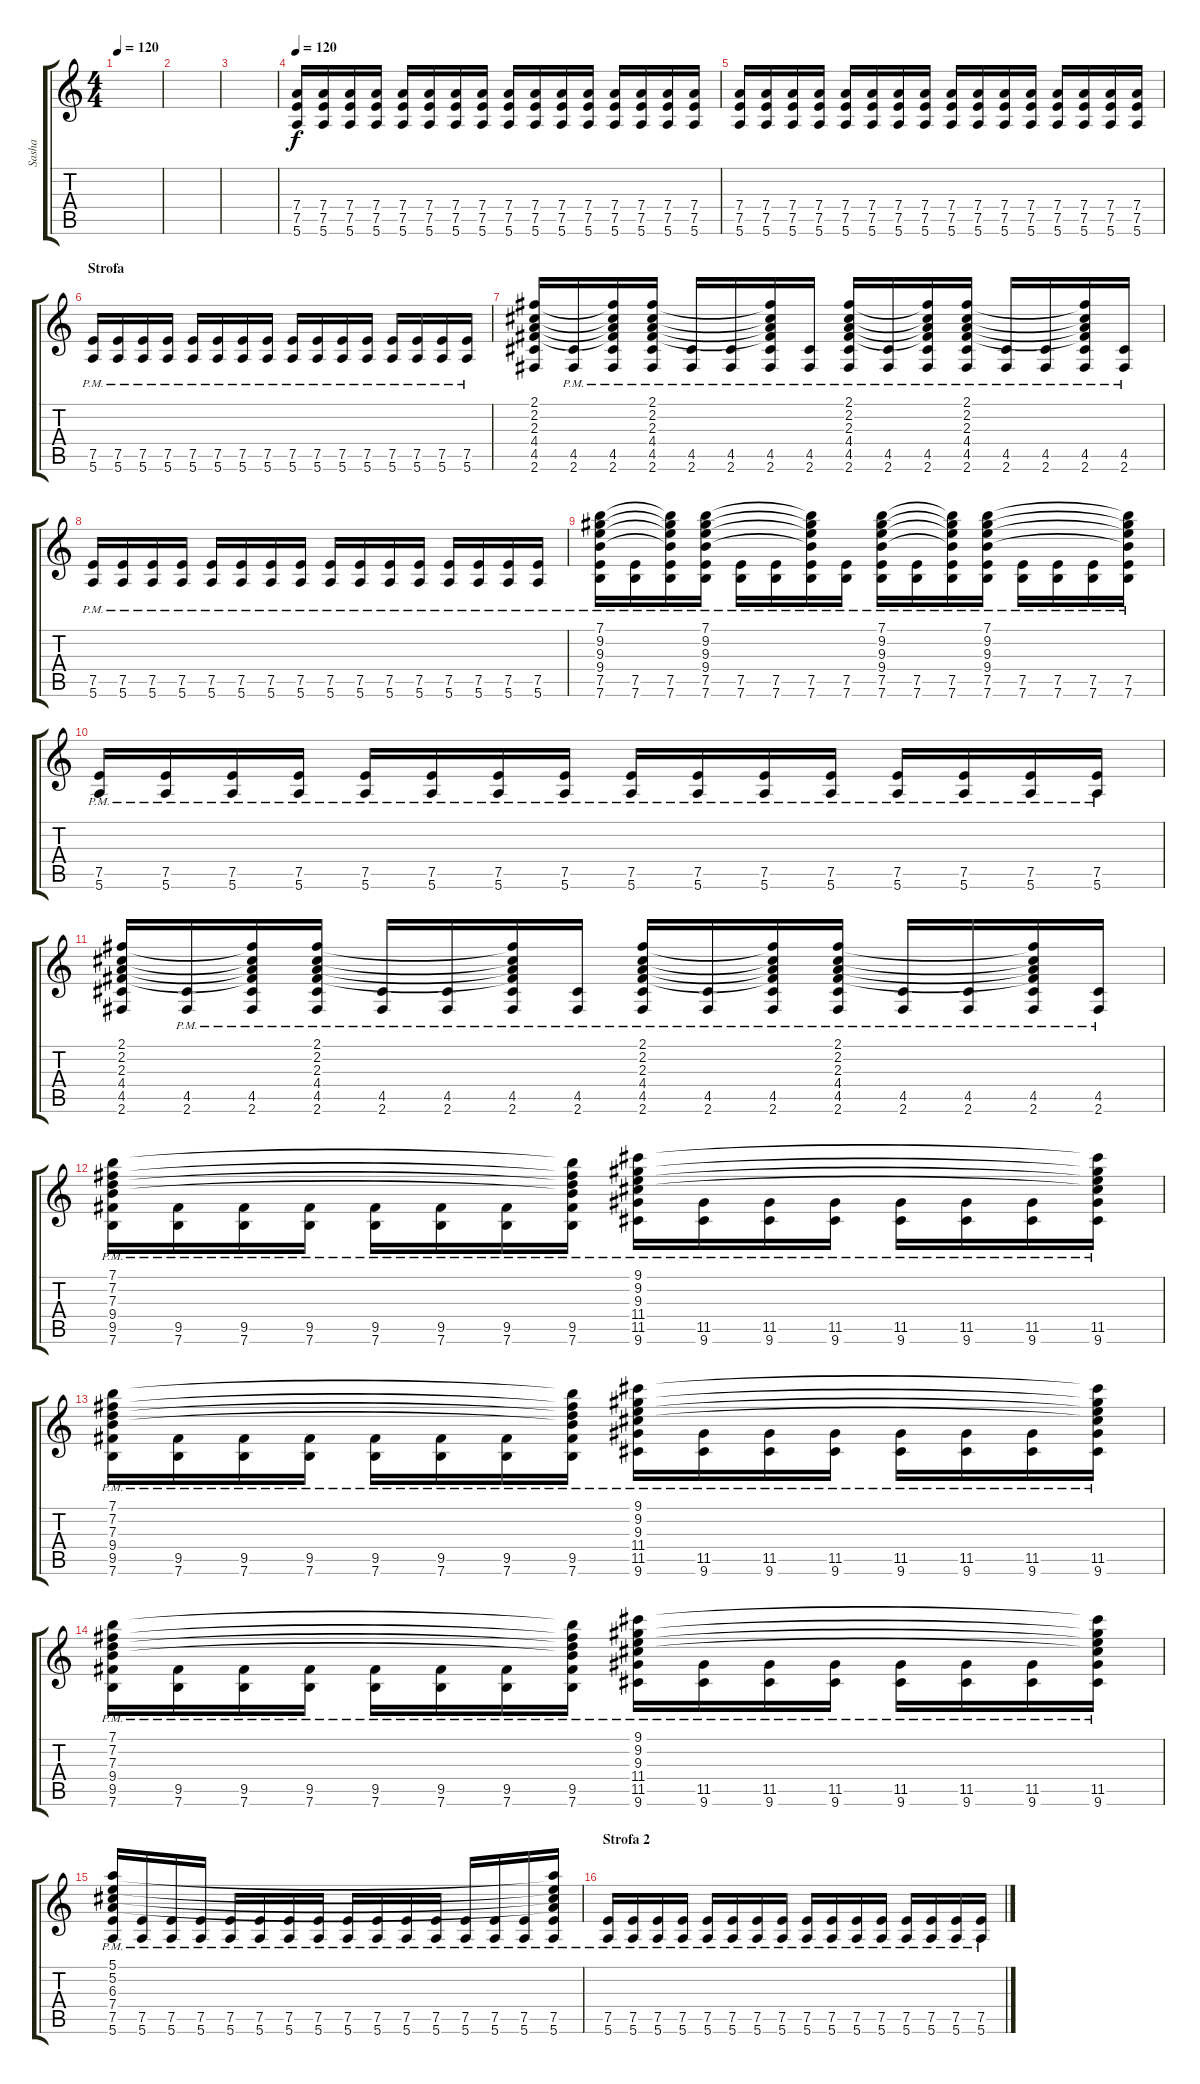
\track ("Sasha" "Sasha") {instrument overdrivenguitar}
\staff {score tabs}
\tuning (E4 B3 G3 D3 A2 E2) {hide}
\ts (4 4)
\tempo 120
\clef g2
\ks c
|
|
|
\tempo 120
(7.4 7.5 5.6).16 (7.4 7.5 5.6).16 (7.4 7.5 5.6).16 (7.4 7.5 5.6).16 (7.4 7.5 5.6).16 (7.4 7.5 5.6).16 (7.4 7.5 5.6).16 (7.4 7.5 5.6).16 (7.4 7.5 5.6).16 (7.4 7.5 5.6).16 (7.4 7.5 5.6).16 (7.4 7.5 5.6).16 (7.4 7.5 5.6).16 (7.4 7.5 5.6).16 (7.4 7.5 5.6).16 (7.4 7.5 5.6).16 |
(7.4 7.5 5.6).16 (7.4 7.5 5.6).16 (7.4 7.5 5.6).16 (7.4 7.5 5.6).16 (7.4 7.5 5.6).16 (7.4 7.5 5.6).16 (7.4 7.5 5.6).16 (7.4 7.5 5.6).16 (7.4 7.5 5.6).16 (7.4 7.5 5.6).16 (7.4 7.5 5.6).16 (7.4 7.5 5.6).16 (7.4 7.5 5.6).16 (7.4 7.5 5.6).16 (7.4 7.5 5.6).16 (7.4 7.5 5.6).16 |
\section ("" "Strofa")
(7.5{pm} 5.6{pm}).16 (7.5{pm} 5.6{pm}).16 (7.5{pm} 5.6{pm}).16 (7.5{pm} 5.6{pm}).16 (7.5{pm} 5.6{pm}).16 (7.5{pm} 5.6{pm}).16 (7.5{pm} 5.6{pm}).16 (7.5{pm} 5.6{pm}).16 (7.5{pm} 5.6{pm}).16 (7.5{pm} 5.6{pm}).16 (7.5{pm} 5.6{pm}).16 (7.5{pm} 5.6{pm}).16 (7.5{pm} 5.6{pm}).16 (7.5{pm} 5.6{pm}).16 (7.5{pm} 5.6{pm}).16 (7.5{pm} 5.6{pm}).16 |
(2.1 2.2 2.3 4.4 4.5 2.6).16 (4.5{pm} 2.6{pm}).16 (2.1{t} 2.2{t} 2.3{t} 4.4{t} 4.5{pm} 2.6{pm}).16 (2.1 2.2 2.3 4.4 4.5{pm} 2.6{pm}).16 (4.5{pm} 2.6{pm}).16 (4.5{pm} 2.6{pm}).16 (2.1{t} 2.2{t} 2.3{t} 4.4{t} 4.5{pm} 2.6{pm}).16 (4.5{pm} 2.6{pm}).16 (2.1 2.2 2.3 4.4 4.5{pm} 2.6{pm}).16 (4.5{pm} 2.6{pm}).16 (2.1{t} 2.2{t} 2.3{t} 4.4{t} 4.5{pm} 2.6{pm}).16 (2.1 2.2 2.3 4.4 4.5{pm} 2.6{pm}).16 (4.5{pm} 2.6{pm}).16 (4.5{pm} 2.6{pm}).16 (2.1{t} 2.2{t} 2.3{t} 4.4{t} 4.5{pm} 2.6{pm}).16 (4.5{pm} 2.6{pm}).16 |
(7.5{pm} 5.6{pm}).16 (7.5{pm} 5.6{pm}).16 (7.5{pm} 5.6{pm}).16 (7.5{pm} 5.6{pm}).16 (7.5{pm} 5.6{pm}).16 (7.5{pm} 5.6{pm}).16 (7.5{pm} 5.6{pm}).16 (7.5{pm} 5.6{pm}).16 (7.5{pm} 5.6{pm}).16 (7.5{pm} 5.6{pm}).16 (7.5{pm} 5.6{pm}).16 (7.5{pm} 5.6{pm}).16 (7.5{pm} 5.6{pm}).16 (7.5{pm} 5.6{pm}).16 (7.5{pm} 5.6{pm}).16 (7.5{pm} 5.6{pm}).16 |
(7.1 9.2 9.3 9.4 7.5{pm} 7.6{pm}).16 (7.5{pm} 7.6{pm}).16 (7.1{t} 9.2{t} 9.3{t} 9.4{t} 7.5{pm} 7.6{pm}).16 (7.1 9.2 9.3 9.4 7.5{pm} 7.6{pm}).16 (7.5{pm} 7.6{pm}).16 (7.5{pm} 7.6{pm}).16 (7.1{t} 9.2{t} 9.3{t} 9.4{t} 7.5{pm} 7.6{pm}).16 (7.5{pm} 7.6{pm}).16 (7.1 9.2 9.3 9.4 7.5{pm} 7.6{pm}).16 (7.5{pm} 7.6{pm}).16 (7.1{t} 9.2{t} 9.3{t} 9.4{t} 7.5{pm} 7.6{pm}).16 (7.1 9.2 9.3 9.4 7.5{pm} 7.6{pm}).16 (7.5{pm} 7.6{pm}).16 (7.5{pm} 7.6{pm}).16 (7.5{pm} 7.6{pm}).16 (7.1{t} 9.2{t} 9.3{t} 9.4{t} 7.5{pm} 7.6{pm}).16 |
(7.5{pm} 5.6{pm}).16 (7.5{pm} 5.6{pm}).16 (7.5{pm} 5.6{pm}).16 (7.5{pm} 5.6{pm}).16 (7.5{pm} 5.6{pm}).16 (7.5{pm} 5.6{pm}).16 (7.5{pm} 5.6{pm}).16 (7.5{pm} 5.6{pm}).16 (7.5{pm} 5.6{pm}).16 (7.5{pm} 5.6{pm}).16 (7.5{pm} 5.6{pm}).16 (7.5{pm} 5.6{pm}).16 (7.5{pm} 5.6{pm}).16 (7.5{pm} 5.6{pm}).16 (7.5{pm} 5.6{pm}).16 (7.5{pm} 5.6{pm}).16 |
(2.1 2.2 2.3 4.4 4.5 2.6).16 (4.5{pm} 2.6{pm}).16 (2.1{t} 2.2{t} 2.3{t} 4.4{t} 4.5{pm} 2.6{pm}).16 (2.1 2.2 2.3 4.4 4.5{pm} 2.6{pm}).16 (4.5{pm} 2.6{pm}).16 (4.5{pm} 2.6{pm}).16 (2.1{t} 2.2{t} 2.3{t} 4.4{t} 4.5{pm} 2.6{pm}).16 (4.5{pm} 2.6{pm}).16 (2.1 2.2 2.3 4.4 4.5{pm} 2.6{pm}).16 (4.5{pm} 2.6{pm}).16 (2.1{t} 2.2{t} 2.3{t} 4.4{t} 4.5{pm} 2.6{pm}).16 (2.1 2.2 2.3 4.4 4.5{pm} 2.6{pm}).16 (4.5{pm} 2.6{pm}).16 (4.5{pm} 2.6{pm}).16 (2.1{t} 2.2{t} 2.3{t} 4.4{t} 4.5{pm} 2.6{pm}).16 (4.5{pm} 2.6{pm}).16 |
(7.1 7.2 7.3 9.4 9.5{pm} 7.6{pm}).16 (9.5{pm} 7.6{pm}).16 (9.5{pm} 7.6{pm}).16 (9.5{pm} 7.6{pm}).16 (9.5{pm} 7.6{pm}).16 (9.5{pm} 7.6{pm}).16 (9.5{pm} 7.6{pm}).16 (7.1{t} 7.2{t} 7.3{t} 9.4{t} 9.5{pm} 7.6{pm}).16 (9.1 9.2 9.3 11.4 11.5{pm} 9.6{pm}).16 (11.5{pm} 9.6{pm}).16 (11.5{pm} 9.6{pm}).16 (11.5{pm} 9.6{pm}).16 (11.5{pm} 9.6{pm}).16 (11.5{pm} 9.6{pm}).16 (11.5{pm} 9.6{pm}).16 (9.1{t} 9.2{t} 9.3{t} 11.4{t} 11.5{pm} 9.6{pm}).16 |
(7.1 7.2 7.3 9.4 9.5{pm} 7.6{pm}).16 (9.5{pm} 7.6{pm}).16 (9.5{pm} 7.6{pm}).16 (9.5{pm} 7.6{pm}).16 (9.5{pm} 7.6{pm}).16 (9.5{pm} 7.6{pm}).16 (9.5{pm} 7.6{pm}).16 (7.1{t} 7.2{t} 7.3{t} 9.4{t} 9.5{pm} 7.6{pm}).16 (9.1 9.2 9.3 11.4 11.5{pm} 9.6{pm}).16 (11.5{pm} 9.6{pm}).16 (11.5{pm} 9.6{pm}).16 (11.5{pm} 9.6{pm}).16 (11.5{pm} 9.6{pm}).16 (11.5{pm} 9.6{pm}).16 (11.5{pm} 9.6{pm}).16 (9.1{t} 9.2{t} 9.3{t} 11.4{t} 11.5{pm} 9.6{pm}).16 |
(7.1 7.2 7.3 9.4 9.5{pm} 7.6{pm}).16 (9.5{pm} 7.6{pm}).16 (9.5{pm} 7.6{pm}).16 (9.5{pm} 7.6{pm}).16 (9.5{pm} 7.6{pm}).16 (9.5{pm} 7.6{pm}).16 (9.5{pm} 7.6{pm}).16 (7.1{t} 7.2{t} 7.3{t} 9.4{t} 9.5{pm} 7.6{pm}).16 (9.1 9.2 9.3 11.4 11.5{pm} 9.6{pm}).16 (11.5{pm} 9.6{pm}).16 (11.5{pm} 9.6{pm}).16 (11.5{pm} 9.6{pm}).16 (11.5{pm} 9.6{pm}).16 (11.5{pm} 9.6{pm}).16 (11.5{pm} 9.6{pm}).16 (9.1{t} 9.2{t} 9.3{t} 11.4{t} 11.5{pm} 9.6{pm}).16 |
(5.1 5.2 6.3 7.4 7.5{pm} 5.6{pm}).16 (7.5{pm} 5.6{pm}).16 (7.5{pm} 5.6{pm}).16 (7.5{pm} 5.6{pm}).16 (7.5{pm} 5.6{pm}).16 (7.5{pm} 5.6{pm}).16 (7.5{pm} 5.6{pm}).16 (7.5{pm} 5.6{pm}).16 (7.5{pm} 5.6{pm}).16 (7.5{pm} 5.6{pm}).16 (7.5{pm} 5.6{pm}).16 (7.5{pm} 5.6{pm}).16 (7.5{pm} 5.6{pm}).16 (7.5{pm} 5.6{pm}).16 (7.5{pm} 5.6{pm}).16 (5.1{t} 5.2{t} 6.3{t} 7.4{t} 7.5{pm} 5.6{pm}).16 |
\section ("" "Strofa 2")
(7.5{pm} 5.6{pm}).16 (7.5{pm} 5.6{pm}).16 (7.5{pm} 5.6{pm}).16 (7.5{pm} 5.6{pm}).16 (7.5{pm} 5.6{pm}).16 (7.5{pm} 5.6{pm}).16 (7.5{pm} 5.6{pm}).16 (7.5{pm} 5.6{pm}).16 (7.5{pm} 5.6{pm}).16 (7.5{pm} 5.6{pm}).16 (7.5{pm} 5.6{pm}).16 (7.5{pm} 5.6{pm}).16 (7.5{pm} 5.6{pm}).16 (7.5{pm} 5.6{pm}).16 (7.5{pm} 5.6{pm}).16 (7.5{pm} 5.6{pm}).16
